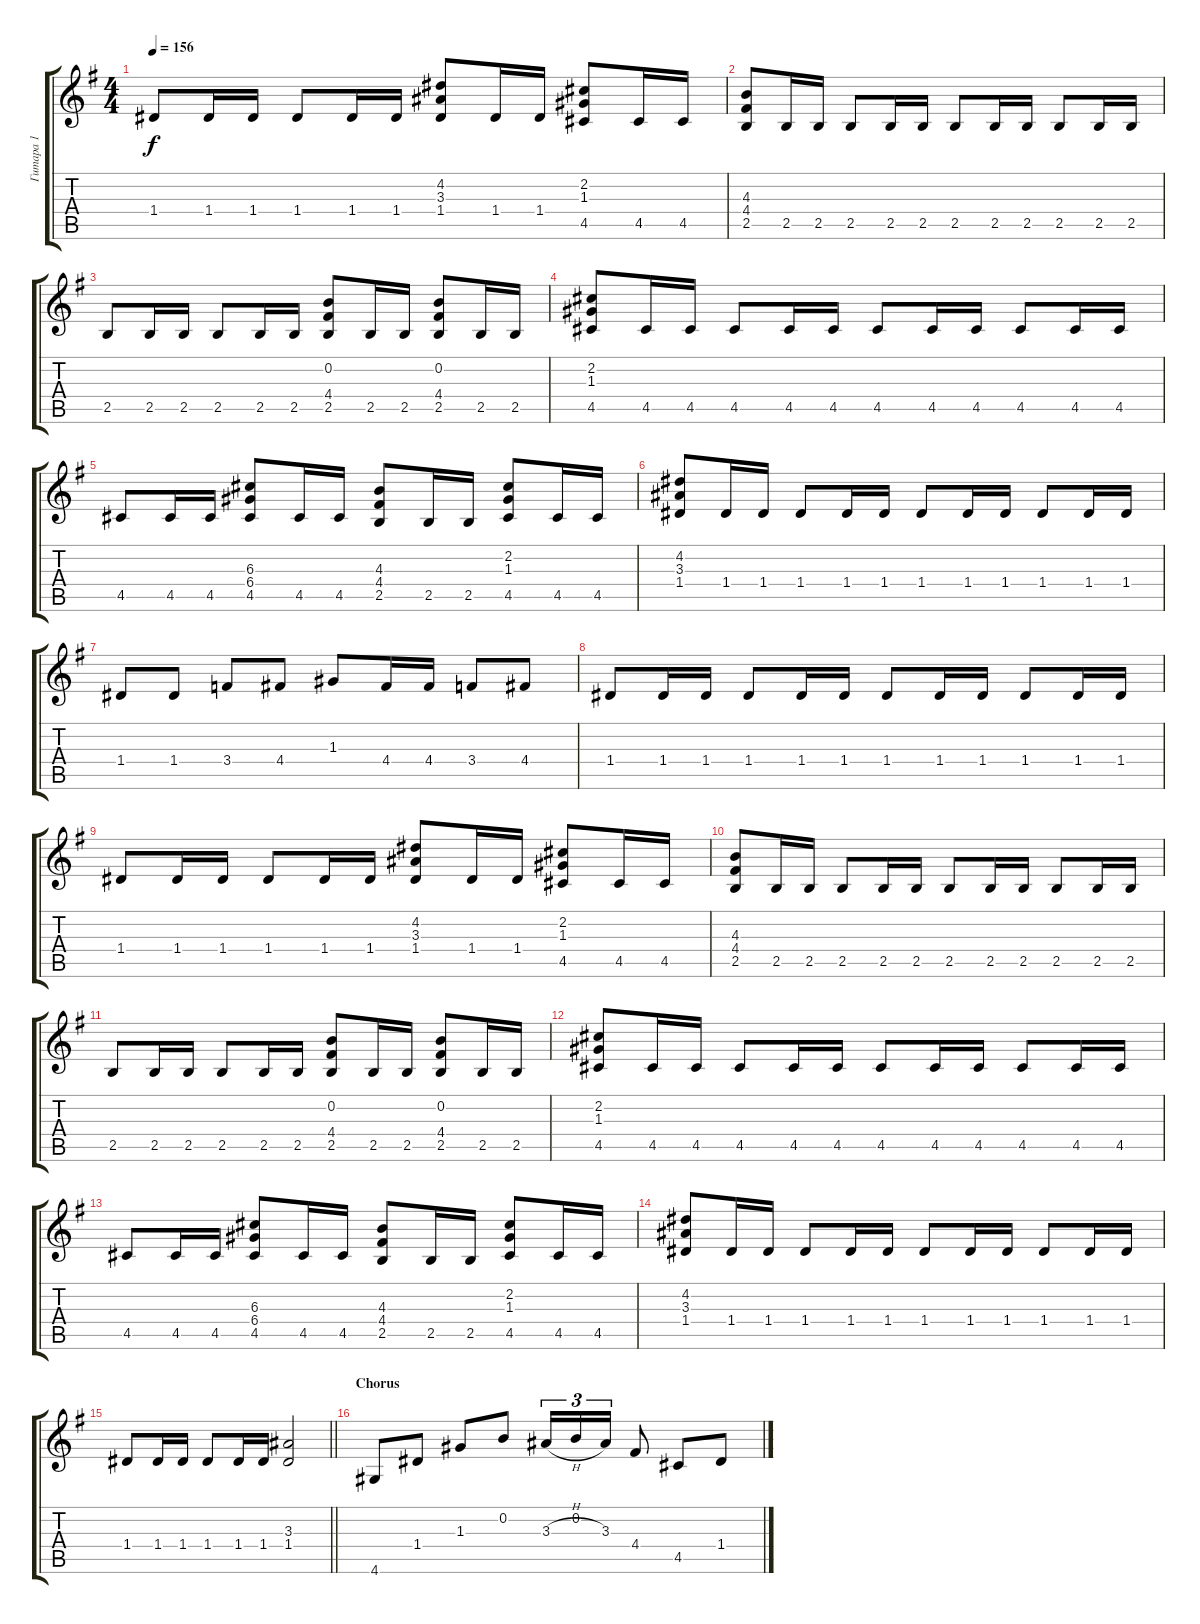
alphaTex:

\track ("Гитара 1" "Гитара 1") {instrument distortionguitar}
\staff {score tabs}
\tuning (E4 B3 G3 D3 A2 E2) {hide}
\ts (4 4)
\tempo 156
\clef g2
\ks eminor
1.4.8{dy f} 1.4.16 1.4.16 1.4.8 1.4.16 1.4.16 (4.2 3.3 1.4).8 1.4.16 1.4.16 (2.2 1.3 4.5).8 4.5.16 4.5.16 |
(4.3 4.4 2.5).8 2.5.16 2.5.16 2.5.8 2.5.16 2.5.16 2.5.8 2.5.16 2.5.16 2.5.8 2.5.16 2.5.16 |
2.5.8 2.5.16 2.5.16 2.5.8 2.5.16 2.5.16 (0.2 4.4 2.5).8 2.5.16 2.5.16 (0.2 4.4 2.5).8 2.5.16 2.5.16 |
(2.2 1.3 4.5).8 4.5.16 4.5.16 4.5.8 4.5.16 4.5.16 4.5.8 4.5.16 4.5.16 4.5.8 4.5.16 4.5.16 |
4.5.8 4.5.16 4.5.16 (6.3 6.4 4.5).8 4.5.16 4.5.16 (4.3 4.4 2.5).8 2.5.16 2.5.16 (2.2 1.3 4.5).8 4.5.16 4.5.16 |
(4.2 3.3 1.4).8 1.4.16 1.4.16 1.4.8 1.4.16 1.4.16 1.4.8 1.4.16 1.4.16 1.4.8 1.4.16 1.4.16 |
1.4.8 1.4.8 3.4.8 4.4.8 1.3.8 4.4.16 4.4.16 3.4.8 4.4.8 |
1.4.8 1.4.16 1.4.16 1.4.8 1.4.16 1.4.16 1.4.8 1.4.16 1.4.16 1.4.8 1.4.16 1.4.16 |
1.4.8 1.4.16 1.4.16 1.4.8 1.4.16 1.4.16 (4.2 3.3 1.4).8 1.4.16 1.4.16 (2.2 1.3 4.5).8 4.5.16 4.5.16 |
(4.3 4.4 2.5).8 2.5.16 2.5.16 2.5.8 2.5.16 2.5.16 2.5.8 2.5.16 2.5.16 2.5.8 2.5.16 2.5.16 |
2.5.8 2.5.16 2.5.16 2.5.8 2.5.16 2.5.16 (0.2 4.4 2.5).8 2.5.16 2.5.16 (0.2 4.4 2.5).8 2.5.16 2.5.16 |
(2.2 1.3 4.5).8 4.5.16 4.5.16 4.5.8 4.5.16 4.5.16 4.5.8 4.5.16 4.5.16 4.5.8 4.5.16 4.5.16 |
4.5.8 4.5.16 4.5.16 (6.3 6.4 4.5).8 4.5.16 4.5.16 (4.3 4.4 2.5).8 2.5.16 2.5.16 (2.2 1.3 4.5).8 4.5.16 4.5.16 |
(4.2 3.3 1.4).8 1.4.16 1.4.16 1.4.8 1.4.16 1.4.16 1.4.8 1.4.16 1.4.16 1.4.8 1.4.16 1.4.16 |
\barLineRight lightlight
1.4.8 1.4.16 1.4.16 1.4.8 1.4.16 1.4.16 (3.3 1.4).2 |
\section ("" "Chorus")
4.6.8 1.4.8{volume 15} 1.3.8 0.2.8 3.3{h}.16{tu (3 2)} 0.2.16{tu (3 2)} 3.3.16{tu (3 2)} 4.4.8 4.5.8 1.4.8
